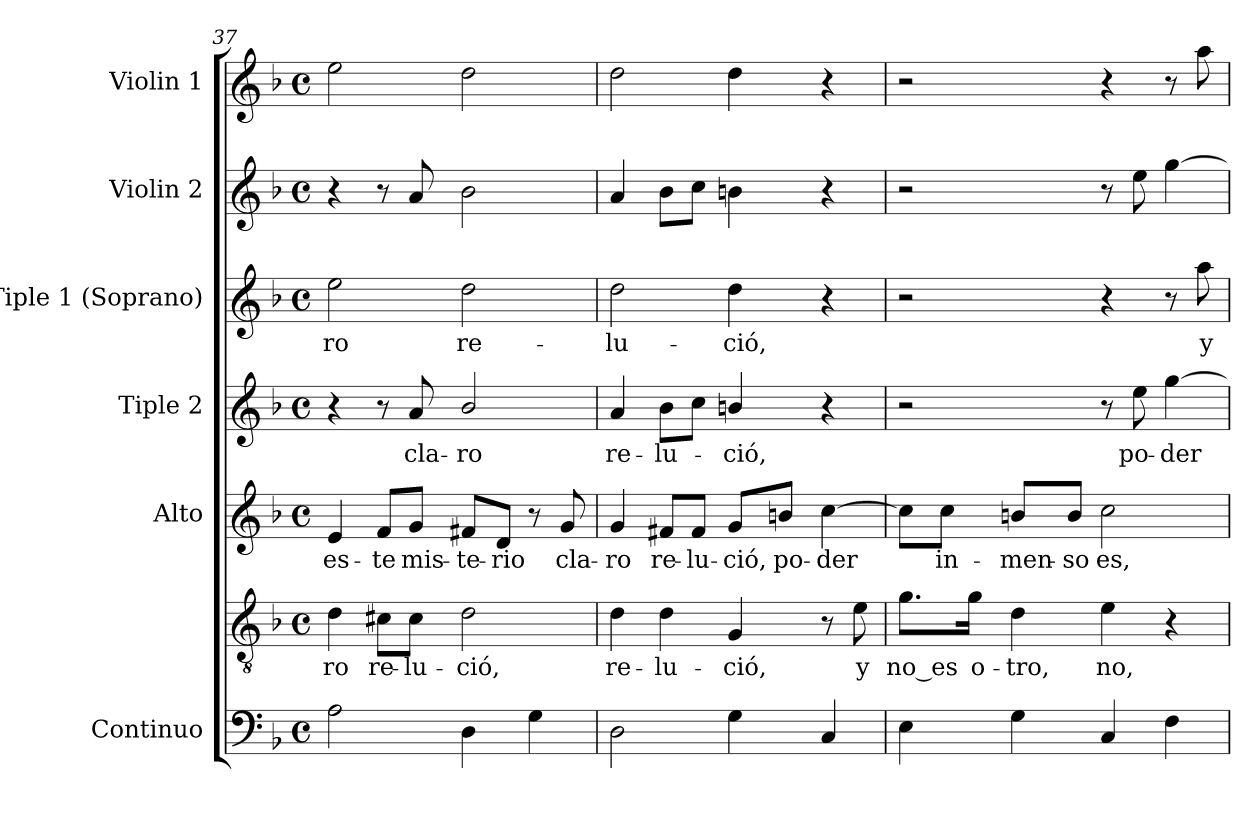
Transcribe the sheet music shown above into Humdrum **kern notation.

**kern	**kern	**text	**kern	**text	**kern	**text	**kern	**text	**kern	**kern
*part7	*part6	*part6	*part5	*part5	*part4	*part4	*part3	*part3	*part2	*part1
*staff7	*staff6	*staff6	*staff5	*staff5	*staff4	*staff4	*staff3	*staff3	*staff2	*staff1
*I"Continuo	*I""Tenor" or Alto	*	*I"Alto	*	*I"Tiple 2	*	*I"Tiple 1 (Soprano)	*	*I"Violin 2	*I"Violin 1
*I'Cont.	*I'T.	*	*I'A.	*	*	*	*I'S.	*	*I'Vln. 2	*I'Vln. 1
!!LO:LB:g=z
*clefF4	*clefGv2	*	*clefG2	*	*clefG2	*	*clefG2	*	*clefG2	*clefG2
*	*ITrd7c12	*	*	*	*	*	*	*	*	*
*k[b-]	*k[b-]	*	*k[b-]	*	*k[b-]	*	*k[b-]	*	*k[b-]	*k[b-]
*F:	*F:	*	*F:	*	*F:	*	*F:	*	*F:	*F:
*M4/4	*M4/4	*	*M4/4	*	*M4/4	*	*M4/4	*	*M4/4	*M4/4
*met(c)	*met(c)	*	*met(c)	*	*met(c)	*	*met(c)	*	*met(c)	*met(c)
=37	=37	=37	=37	=37	=37	=37	=37	=37	=37	=37
!	!	!LO:LY:b:color=#000000	!	!	!	!	!	!	!	!
!	!	!	!	!LO:LY:b:color=#000000	!	!	!	!	!	!
!	!	!	!	!	!	!	!	!LO:LY:b:color=#000000	!	!
2Ai\	4Di\	-ro	4ei/	es-	4r	.	2eei\	-ro	4r	2eei\
!	!	!LO:LY:b:color=#000000	!	!	!	!	!	!	!	!
!	!	!	!	!LO:LY:b:color=#000000	!	!	!	!	!	!
.	8C#Xi\L	re-	8fi/L	-te	8r	.	.	.	8r	.
!	!	!LO:LY:b:color=#000000	!	!	!	!	!	!	!	!
!	!	!	!	!LO:LY:b:color=#000000	!	!	!	!	!	!
!	!	!	!	!	!	!LO:LY:b:color=#000000	!	!	!	!
.	8C#i\J	-lu-	8gi/J	mis-	8ai/	cla-	.	.	8ai/	.
!	!	!LO:LY:b:color=#000000	!	!	!	!	!	!	!	!
!	!	!	!	!LO:LY:b:color=#000000	!	!	!	!	!	!
!	!	!	!	!	!	!LO:LY:b:color=#000000	!	!	!	!
!	!	!	!	!	!	!	!	!LO:LY:b:color=#000000	!	!
4Di\	2Di\	-ció,	8f#Xi/L	-te-	2b-i/	-ro	2ddi\	re-	2b-i\	2ddi\
!	!	!	!	!LO:LY:b:color=#000000	!	!	!	!	!	!
.	.	.	8di/J	-rio	.	.	.	.	.	.
4Gi\	.	.	8r	.	.	.	.	.	.	.
!	!	!	!	!LO:LY:b:color=#000000	!	!	!	!	!	!
.	.	.	8gi/	cla-	.	.	.	.	.	.
=38	=38	=38	=38	=38	=38	=38	=38	=38	=38	=38
!	!	!LO:LY:b:color=#000000	!	!	!	!	!	!	!	!
!	!	!	!	!LO:LY:b:color=#000000	!	!	!	!	!	!
!	!	!	!	!	!	!LO:LY:b:color=#000000	!	!	!	!
!	!	!	!	!	!	!	!	!LO:LY:b:color=#000000	!	!
2Di\	4Di\	re-	4gi/	-ro	4ai/	re-	2ddi\	-lu-	4ai/	2ddi\
!	!	!LO:LY:b:color=#000000	!	!	!	!	!	!	!	!
!	!	!	!	!LO:LY:b:color=#000000	!	!	!	!	!	!
!	!	!	!	!	!	!LO:LY:b:color=#000000	!	!	!	!
.	4Di\	-lu-	8f#Xi/L	re-	8b-i\L	-lu-	.	.	8b-i\L	.
!	!	!	!	!LO:LY:b:color=#000000	!	!	!	!	!	!
.	.	.	8f#i/J	-lu-	8cci\J	.	.	.	8cci\J	.
!	!	!LO:LY:b:color=#000000	!	!	!	!	!	!	!	!
!	!	!	!	!LO:LY:b:color=#000000	!	!	!	!	!	!
!	!	!	!	!	!	!LO:LY:b:color=#000000	!	!	!	!
!	!	!	!	!	!	!	!	!LO:LY:b:color=#000000	!	!
4Gi\	4GGi/	-ció,	8gi/L	-ció,	4bni/	-ció,	4ddi\	-ció,	4bni\	4ddi\
!	!	!	!	!LO:LY:b:color=#000000	!	!	!	!	!	!
.	.	.	8bni/J	po-	.	.	.	.	.	.
!	!	!	!	!LO:LY:b:color=#000000	!	!	!	!	!	!
4Ci/	8r	.	[4cci\	-der	4r	.	4r	.	4r	4r
!	!	!LO:LY:b:color=#000000	!	!	!	!	!	!	!	!
.	8Ei\	y	.	.	.	.	.	.	.	.
=39	=39	=39	=39	=39	=39	=39	=39	=39	=39	=39
!	!	!LO:LY:b:color=#000000	!	!	!	!	!	!	!	!
4Ei\	8.Gi\L	no_es	8cci\L]	.	2r	.	2r	.	2r	2r
!	!	!	!	!LO:LY:b:color=#000000	!	!	!	!	!	!
.	.	.	8cci\J	in-	.	.	.	.	.	.
!	!	!LO:LY:b:color=#000000	!	!	!	!	!	!	!	!
.	16Gi\Jk	o-	.	.	.	.	.	.	.	.
!	!	!LO:LY:b:color=#000000	!	!	!	!	!	!	!	!
!	!	!	!	!LO:LY:b:color=#000000	!	!	!	!	!	!
4Gi\	4Di\	-tro,	8bni/L	-men-	.	.	.	.	.	.
!	!	!	!	!LO:LY:b:color=#000000	!	!	!	!	!	!
.	.	.	8bi/J	-so	.	.	.	.	.	.
!	!	!LO:LY:b:color=#000000	!	!	!	!	!	!	!	!
!	!	!	!	!LO:LY:b:color=#000000	!	!	!	!	!	!
4Ci/	4Ei\	no,	2cci\	es,	8r	.	4r	.	8r	4r
!	!	!	!	!	!	!LO:LY:b:color=#000000	!	!	!	!
.	.	.	.	.	8eei\	po-	.	.	8eei\	.
!	!	!	!	!	!	!LO:LY:b:color=#000000	!	!	!	!
4Fi\	4r	.	.	.	[4ggi\	-der	8r	.	[4ggi\	8r
!	!	!	!	!	!	!	!	!LO:LY:b:color=#000000	!	!
.	.	.	.	.	.	.	8aai\	y	.	8aai\
=	=	=	=	=	=	=	=	=	=	=
*-	*-	*-	*-	*-	*-	*-	*-	*-	*-	*-
